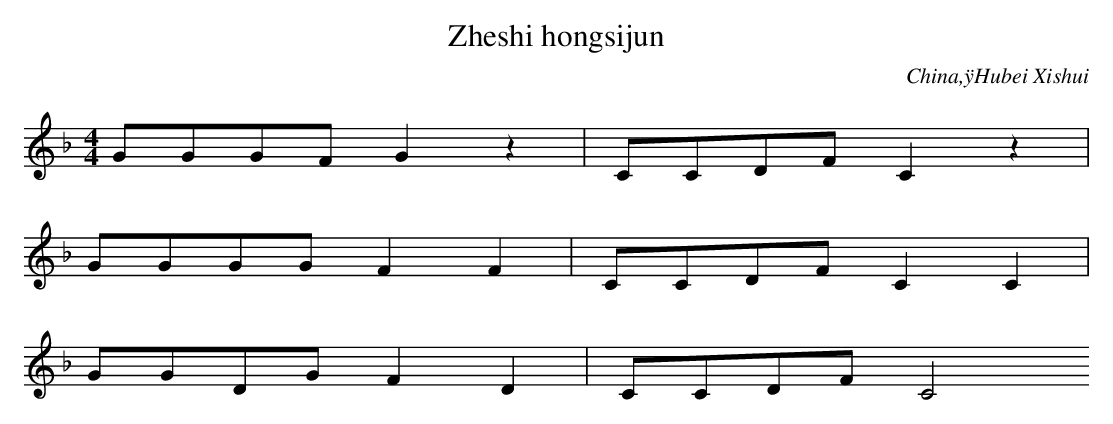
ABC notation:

X:1
T: Zheshi hongsijun
O: China,ÿHubei Xishui
M: 4/4
L: 1/8
K: F
GGGFG2z2 | CCDFC2z2 |
GGGGF2F2 | CCDFC2C2 |
GGDGF2D2 | CCDFC4
